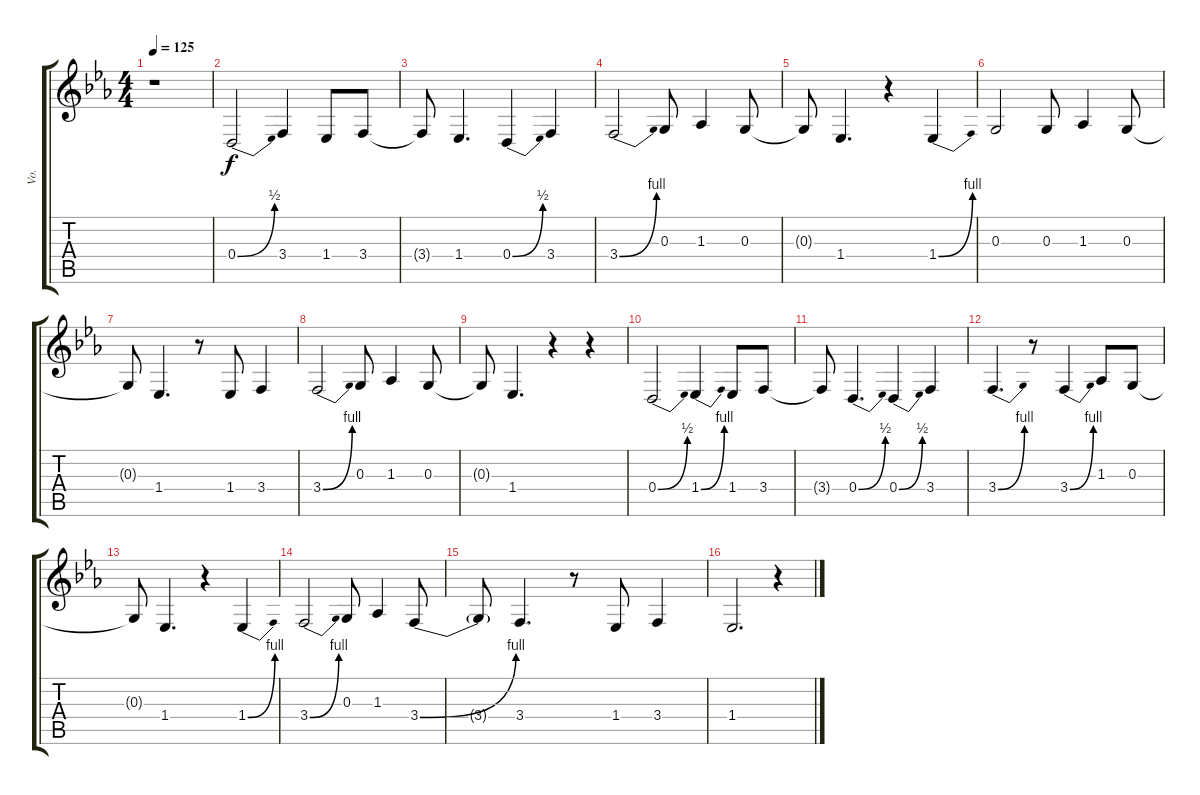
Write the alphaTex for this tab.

\track ("Vo." "Vo.") {instrument choiraahs}
\staff {score tabs}
\tuning (E4 B3 G3 D3 A2 E2) {hide}
\ts (4 4)
\tempo 125
\clef g2
\ks eb
r.1{dy f} |
0.4{be (bend 0 0 60 2)}.2 3.4.4 1.4.8 3.4.8 |
3.4{t}.8 1.4.4{d} 0.4{be (bend 0 0 60 2)}.4 3.4.4 |
3.4{be (bend 0 0 60 4)}.2 0.3.8 1.3.4 0.3.8 |
0.3{t}.8 1.4.4{d} r.4 1.4{be (bend 0 0 60 4)}.4 |
0.3.2 0.3.8 1.3.4 0.3.8 |
0.3{t}.8 1.4.4{d} r.8 1.4.8 3.4.4 |
3.4{be (bend 0 0 60 4)}.2 0.3.8 1.3.4 0.3.8 |
0.3{t}.8 1.4.4{d} r.4 r.4 |
0.4{be (bend 0 0 60 2)}.2 1.4{be (bend 0 0 60 4)}.4 1.4.8 3.4.8 |
3.4{t}.8 0.4{be (bend 0 0 60 2)}.4{d} 0.4{be (bend 0 0 60 2)}.4 3.4.4 |
3.4{be (bend 0 0 60 4)}.4{d} r.8 3.4{be (bend 0 0 60 4)}.4 1.3.8 0.3.8 |
0.3{t}.8 1.4.4{d} r.4 1.4{be (bend 0 0 60 4)}.4 |
3.4{be (bend 0 0 60 4)}.2 0.3.8 1.3.4 3.4{be (bend 0 0 60 4)}.8 |
3.4{t}.8 3.4.4{d} r.8 1.4.8 3.4.4 |
1.4.2{d} r.4
